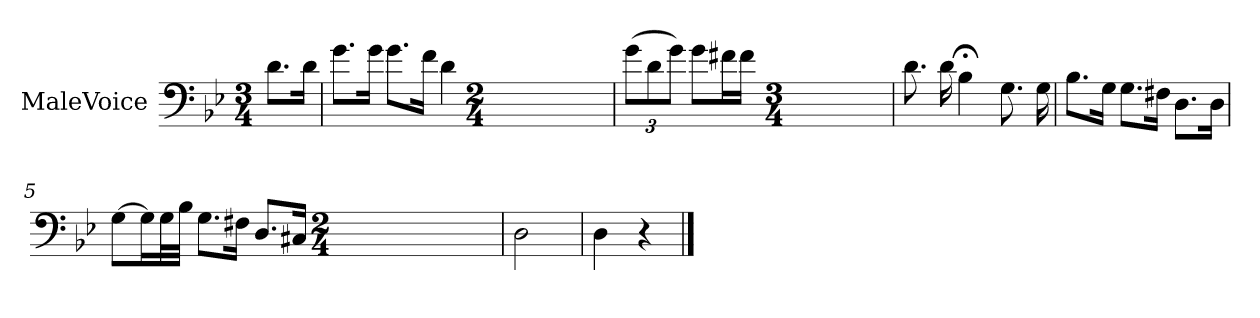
**kern
*part1
*staff1
*I"MaleVoice
*clefF4
*k[b-e-]
*M3/4
*MM88
=
8.d\L
16d\Jk
=1
8.g\L
16g\Jk
8.g\L
16f\Jk
4d
*M2/4
=2
(12g\L
12d\
12g\J)
8g\L
16f#X\L
16f#\JJ
*M3/4
=3
8.d
16d
4B-;<
8.G
16G
=4
8.B-\L
16G\Jk
8.G\L
16F#X\Jk
8.D\L
16D\Jk
=5
[8G\L
16G\L]
32G\L
32B-\JJJ
8.G\L
16F#X\Jk
8.D/L
16C#X/Jk
*M2/4
=6
2D
=7
4D
4r
==
*-
